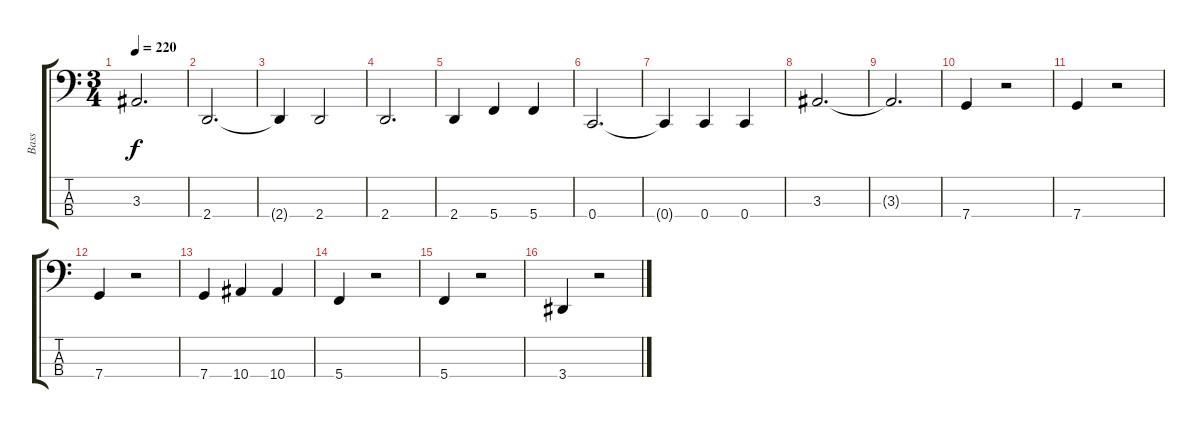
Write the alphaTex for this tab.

\track ("Bass" "Bass") {instrument electricbassfinger}
\staff {score tabs}
\tuning (F2 C2 G1 C1) {hide}
\ts (3 4)
\tempo 220
\clef f4
\ks c
3.3{t}.2{d dy f} |
2.4.2{d} |
2.4{t}.4 2.4.2 |
2.4.2{d} |
2.4.4 5.4.4 5.4.4 |
0.4.2{d} |
0.4{t}.4 0.4.4 0.4.4 |
3.3.2{d} |
3.3{t}.2{d} |
7.4.4 r.2 |
7.4.4 r.2 |
7.4.4 r.2 |
7.4.4 10.4.4 10.4.4 |
5.4.4 r.2 |
5.4.4 r.2 |
3.4.4 r.2
